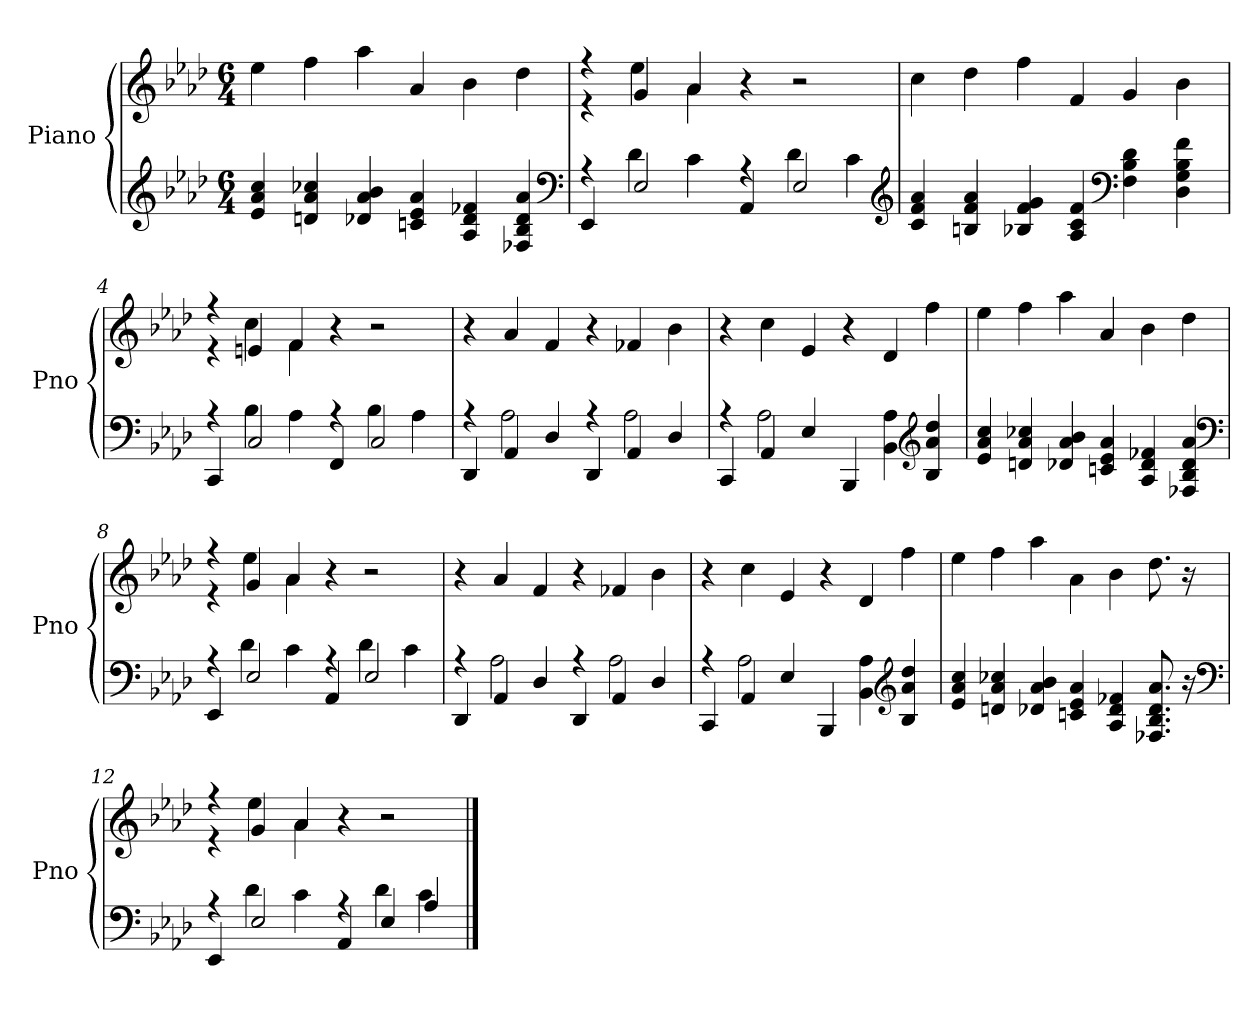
**kern	**kern
*part1	*part1
*staff2	*staff1
*I"Piano	*
*I'Pno	*
*clefG2	*clefG2
*k[b-e-a-d-]	*k[b-e-a-d-]
*A-:	*A-:
*M6/4	*M6/4
=1	=1
4e- 4a- 4cc	4ee-
4dn 4a- 4cc-X	4ff
4d-X 4a- 4b-	4aa-
4cn 4e- 4a-	4a-
4A- 4d- 4f-X	4b-
4F-X 4B- 4d- 4a-	4dd-
*clefF4	*
=2	=2
*^	*^
4EE-	4rA	4r	4r
2E-	4d-	4g	4ee-
.	4c	4a-	4a-
4AA-	4rA	4r	2.ryy
2E-	4d-	2r	.
.	4c	.	.
*v	*v	*	*
*	*v	*v
*clefG2	*
=3	=3
4c 4f 4a-	4cc
4Bn 4f 4a-	4dd-
4B-X 4f 4g	4ff
4A- 4c 4f	4f
*clefF4	*
4F 4B- 4d-	4g
4D- 4G 4B- 4f	4b-
=4	=4
*^	*^
4CC	4rA	4r	4r
2C	4B-	4en	4cc
.	4A-	4f	4f
4FF	4rA	4r	2.ryy
2C	4B-	2r	.
.	4A-	.	.
*	*	*v	*v
=5	=5	=5
4DD-	4rA	4r
4AA-	2A-	4a-
4D-	.	4f
4DD-	4rA	4r
4AA-	2A-	4f-X
4D-	.	4b-
=6	=6	=6
4CC	4rA	4r
4AA-	2A-	4cc
4E-	.	4e-
4BBB-	2.ryy	4r
4BB- 4A-	.	4d-
*clefG2	*	*
4B- 4a- 4dd-	.	4ff
*v	*v	*
=7	=7
4e- 4a- 4cc	4ee-
4dn 4a- 4cc-X	4ff
4d-X 4a- 4b-	4aa-
4cn 4e- 4a-	4a-
4A- 4d- 4f-X	4b-
4F-X 4B- 4d- 4a-	4dd-
*clefF4	*
=8	=8
*^	*^
4EE-	4rA	4r	4r
2E-	4d-	4g	4ee-
.	4c	4a-	4a-
4AA-	4rA	4r	2.ryy
2E-	4d-	2r	.
.	4c	.	.
*	*	*v	*v
=9	=9	=9
4DD-	4rA	4r
4AA-	2A-	4a-
4D-	.	4f
4DD-	4rA	4r
4AA-	2A-	4f-X
4D-	.	4b-
=10	=10	=10
4CC	4rA	4r
4AA-	2A-	4cc
4E-	.	4e-
4BBB-	2.ryy	4r
4BB- 4A-	.	4d-
*clefG2	*	*
4B- 4a- 4dd-	.	4ff
*v	*v	*
=11	=11
4e- 4a- 4cc	4ee-
4dn 4a- 4cc-X	4ff
4d-X 4a- 4b-	4aa-
4cn 4e- 4a-	4a-\
4A- 4d- 4f-X	4b-
8.F-X 8.B- 8.d- 8.a-	8.dd-
16r	16r
*clefF4	*
=12	=12
*^	*^
4EE-	4rA	4r	4r
2E-	4d-	4g	4ee-
.	4c	4a-	4a-
4AA-	4rA	4r	2.ryy
4E-	4d-	2r	.
4A-	4c	.	.
*v	*v	*	*
*	*v	*v
==	==
*-	*-
